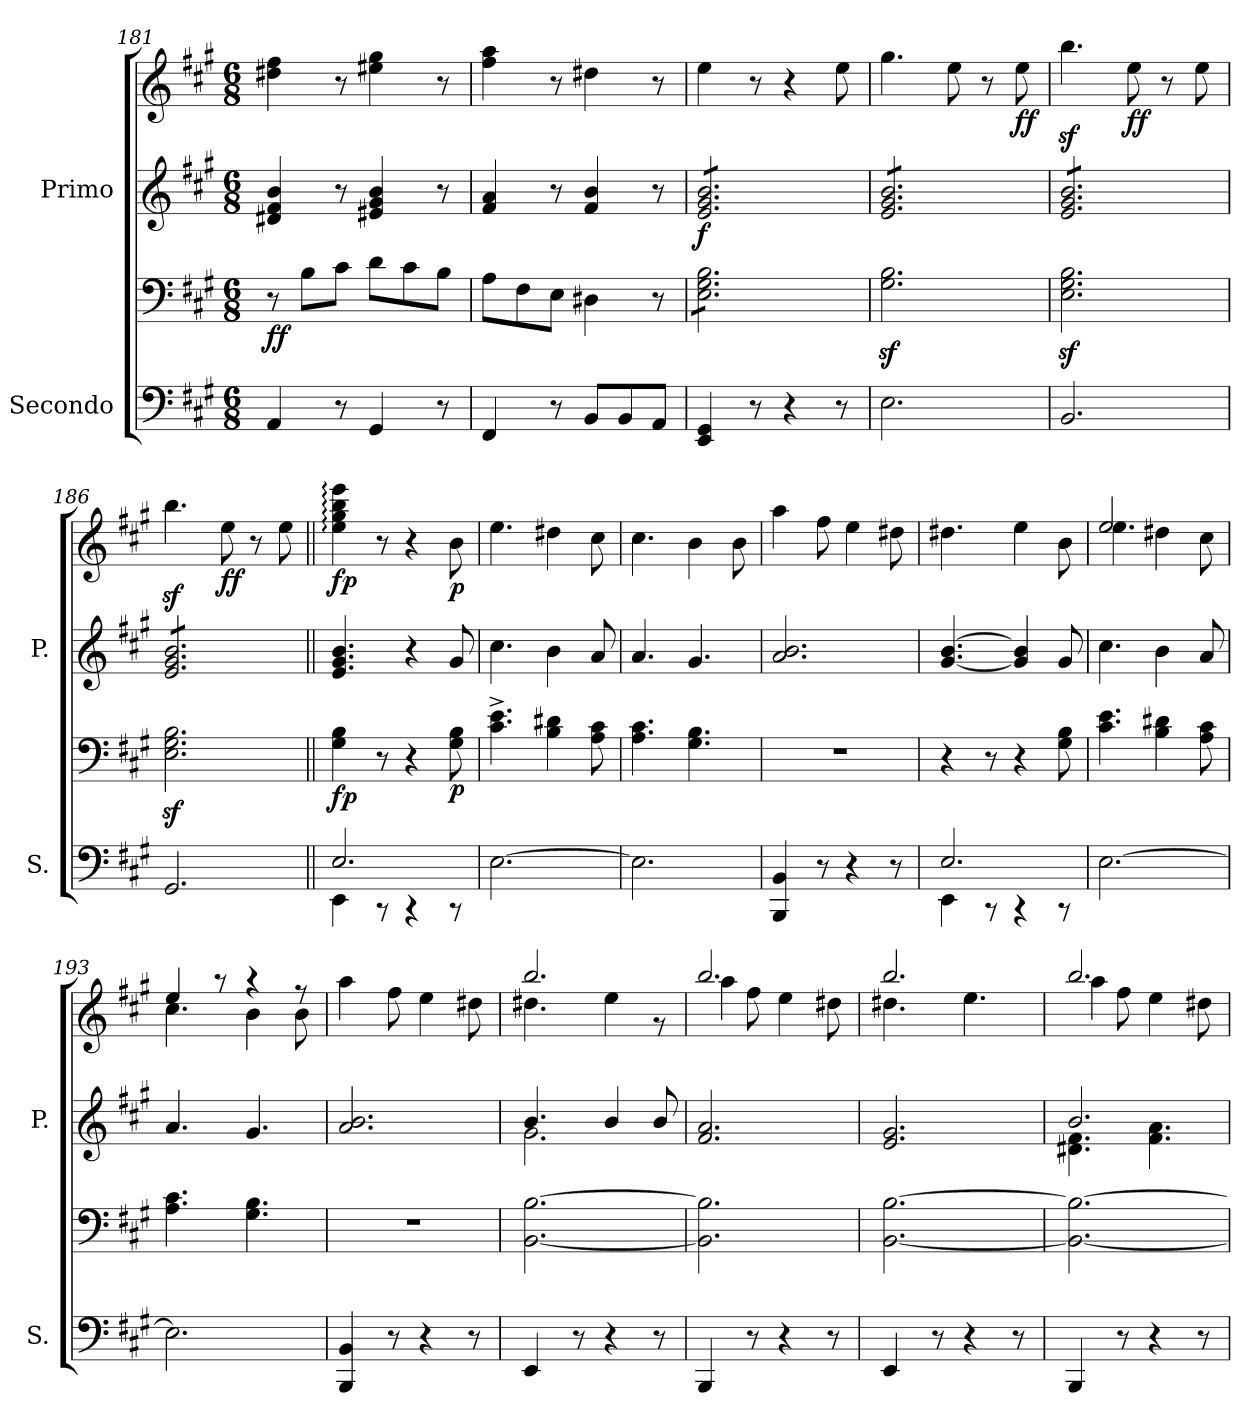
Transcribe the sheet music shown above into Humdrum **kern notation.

**kern	**kern	**dynam	**kern	**kern	**dynam
*part2	*part2	*part2	*part1	*part1	*part1
*staff4	*staff3	*staff3/4	*staff2	*staff1	*staff1/2
*I"Secondo	*	*	*I"Primo	*	*
*I'S.	*	*	*I'P.	*	*
*clefF4	*clefF4	*	*clefG2	*clefG2	*
*k[f#c#g#]	*k[f#c#g#]	*	*k[f#c#g#]	*k[f#c#g#]	*
*M6/8	*M6/8	*	*M6/8	*M6/8	*
=181	=181	=181	=181	=181	=181
!	!	!LO:DY:b	!	!	!
4AA/	8r	ff	4d#X/ 4f#/ 4b/	4dd#X\ 4ff#\	.
.	8B\L	.	.	.	.
8r	8c#\J	.	8r	8r	.
4GG#/	8d\L	.	4e#X/ 4g#/ 4b/	4ee#X\ 4gg#\	.
.	8c#\	.	.	.	.
8r	8B\J	.	8r	8r	.
=182	=182	=182	=182	=182	=182
4FF#/	8A\L	.	4f#/ 4a/	4ff#\ 4aa\	.
.	8F#\	.	.	.	.
8r	8E\J	.	8r	8r	.
8BB/L	4D#X\	.	4f#/ 4b/	4dd#X\	.
8BB/	.	.	.	.	.
8AA/J	8r	.	8r	8r	.
=183	=183	=183	=183	=183	=183
!	!	!	!	!	!LO:DY:b=2
*	*tremolo	*	*	*	*
*	*	*	*tremolo	*	*
4EE/ 4GG#/	8E\ 8G#\ 8B\L	.	8e/ 8g#/ 8b/L	4ee\	f
.	8E\ 8G#\ 8B\	.	8e/ 8g#/ 8b/	.	.
8r	8E\ 8G#\ 8B\	.	8e/ 8g#/ 8b/	8r	.
4r	8E\ 8G#\ 8B\	.	8e/ 8g#/ 8b/	4r	.
.	8E\ 8G#\ 8B\	.	8e/ 8g#/ 8b/	.	.
8r	8E\ 8G#\ 8B\J	.	8e/ 8g#/ 8b/J	8ee\	.
*	*Xtremolo	*	*	*	*
=184	=184	=184	=184	=184	=184
2.E\	2.G#\z< 2.B\z<	.	8e/ 8g#/ 8b/L	4.gg#\	.
.	.	.	8e/ 8g#/ 8b/	.	.
.	.	.	8e/ 8g#/ 8b/	.	.
.	.	.	8e/ 8g#/ 8b/	8ee\	.
.	.	.	8e/ 8g#/ 8b/	8r	.
!	!	!	!	!	!LO:DY:b
.	.	.	8e/ 8g#/ 8b/J	8ee\	ff
=185	=185	=185	=185	=185	=185
2.BB/	2.E\z< 2.G#\z< 2.B\z<	.	8e/ 8g#/ 8b/L	4.bbz<\	.
.	.	.	8e/ 8g#/ 8b/	.	.
.	.	.	8e/ 8g#/ 8b/	.	.
!	!	!	!	!	!LO:DY:b
.	.	.	8e/ 8g#/ 8b/	8ee\	ff
.	.	.	8e/ 8g#/ 8b/	8r	.
.	.	.	8e/ 8g#/ 8b/J	8ee\	.
!!LO:LB:g=z
=186	=186	=186	=186	=186	=186
2.GG#/	2.E\z< 2.G#\z< 2.B\z<	.	8e/ 8g#/ 8b/L	4.bbz<\	.
.	.	.	8e/ 8g#/ 8b/	.	.
.	.	.	8e/ 8g#/ 8b/	.	.
!	!	!	!	!	!LO:DY:b
.	.	.	8e/ 8g#/ 8b/	8ee\	ff
.	.	.	8e/ 8g#/ 8b/	8r	.
.	.	.	8e/ 8g#/ 8b/J	8ee\	.
*	*	*	*Xtremolo	*	*
=187||	=187||	=187||	=187||	=187||	=187||
*^	*	*	*	*	*
!	!	!	!LO:DY:b	!	!	!LO:DY:b
2.E/	4EE\	4G#\ 4B\	fp	4.e/ 4.g#/ 4.b/	4ee\: 4gg#\: 4bb\: 4eee\:	fp
.	8r	8r	.	.	8r	.
.	4r	4r	.	4r	4r	.
!	!	!	!LO:DY:b	!	!	!LO:DY:b
.	8r	8G#\ 8B\	p	8g#/	8b\	p
*v	*v	*	*	*	*	*
=188	=188	=188	=188	=188	=188
[2.E\	4.c#\^ 4.e\^	.	4.cc#\	4.ee\	.
.	4B\ 4d#X\	.	4b\	4dd#X\	.
.	8A\ 8c#\	.	8a/	8cc#\	.
=189	=189	=189	=189	=189	=189
2.E\]	4.A\ 4.c#\	.	4.a/	4.cc#\	.
.	4.G#\ 4.B\	.	4.g#/	4b\	.
.	.	.	.	8b\	.
=190	=190	=190	=190	=190	=190
4BBB/ 4BB/	2.r	.	2.a/ 2.b/	4aa\	.
8r	.	.	.	8ff#\	.
4r	.	.	.	4ee\	.
8r	.	.	.	8dd#X\	.
=191	=191	=191	=191	=191	=191
*^	*	*	*	*	*
2.E/	4EE\	4r	.	[4.g#/ [4.b/	4.dd#X\	.
.	8r	8r	.	.	.	.
.	4r	4r	.	4g#/] 4b/]	4ee\	.
.	8r	8G#\ 8B\	.	8g#/	8b\	.
*v	*v	*	*	*	*	*
=192	=192	=192	=192	=192	=192
*	*	*	*	*^	*
[2.E\	4.c#\ 4.e\	.	4.cc#\	2.ee/	4.ee\	.
.	4B\ 4d#X\	.	4b\	.	4dd#X\	.
.	8A\ 8c#\	.	8a/	.	8cc#\	.
=193	=193	=193	=193	=193	=193	=193
2.E\]	4.A\ 4.c#\	.	4.a/	4ee/	4.cc#\	.
.	.	.	.	8r	.	.
.	4.G#\ 4.B\	.	4.g#/	4r	4b\	.
.	.	.	.	8r	8b\	.
*	*	*	*	*v	*v	*
=194	=194	=194	=194	=194	=194
4BBB/ 4BB/	2.r	.	2.a/ 2.b/	4aa\	.
8r	.	.	.	8ff#\	.
4r	.	.	.	4ee\	.
8r	.	.	.	8dd#X\	.
!!LO:PB:g=z
=195	=195	=195	=195	=195	=195
*	*	*	*^	*^	*
4EE/	[2.BB\ [2.B\	.	4.b/	2.g#\	2.bb/	4.dd#X\	.
8r	.	.	.	.	.	.	.
4r	.	.	4b/	.	.	4ee\	.
8r	.	.	8b/	.	.	8r	.
*	*	*	*v	*v	*	*	*
=196	=196	=196	=196	=196	=196	=196
4BBB/	2.BB\] 2.B\]	.	2.f#/ 2.a/	2.bb/	4aa\	.
8r	.	.	.	.	8ff#\	.
4r	.	.	.	.	4ee\	.
8r	.	.	.	.	8dd#X\	.
=197	=197	=197	=197	=197	=197	=197
4EE/	[2.BB\ [2.B\	.	2.e/ 2.g#/	2.bb/	4.dd#X\	.
8r	.	.	.	.	.	.
4r	.	.	.	.	4.ee\	.
8r	.	.	.	.	.	.
=198	=198	=198	=198	=198	=198	=198
*	*	*	*^	*	*	*
4BBB/	2.BB\_ 2.B\_	.	2.b/	4.d#X\ 4.f#\	2.bb/	4aa\	.
8r	.	.	.	.	.	8ff#\	.
4r	.	.	.	4.f#\ 4.a\	.	4ee\	.
8r	.	.	.	.	.	8dd#X\	.
*	*	*	*v	*v	*	*	*
*	*	*	*	*v	*v	*
=	=	=	=	=	=
*-	*-	*-	*-	*-	*-
